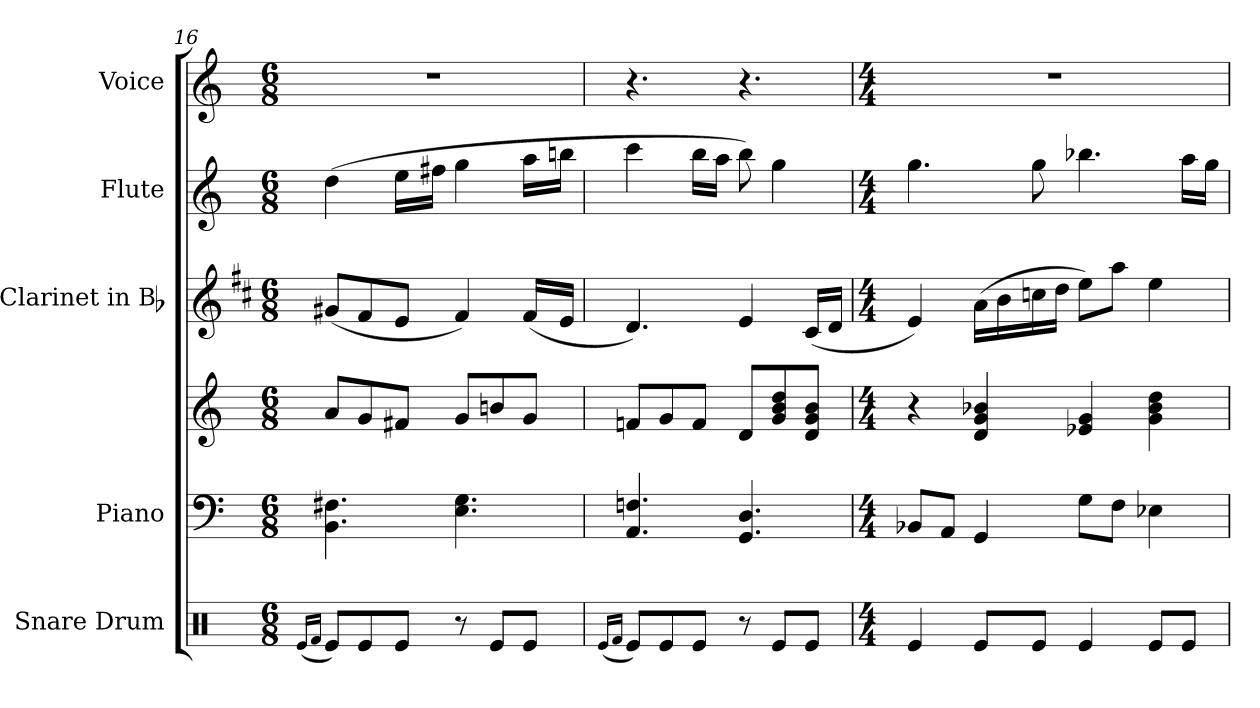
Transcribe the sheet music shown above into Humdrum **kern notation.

**kern	**kern	**kern	**kern	**kern	**kern
*part5	*part4	*part4	*part3	*part2	*part1
*staff6	*staff5	*staff4	*staff3	*staff2	*staff1
*I"Snare Drum	*I"Piano	*	*I"Clarinet in Bb	*I"Flute	*I"Voice
*I'S. D.	*I'Pno.	*	*I'Cl.	*I'Fl.	*I'Voice
*clefX	*clefF4	*clefG2	*clefG2	*clefG2	*clefG2
*	*	*	*ITrd1c2	*	*
*k[]	*k[]	*k[]	*k[]	*k[]	*k[]
*C:	*C:	*C:	*C:	*C:	*C:
*M6/8	*M6/8	*M6/8	*M6/8	*M6/8	*M6/8
=16	=16	=16	=16	=16	=16
(16qRei/LL	.	.	.	.	.
16qRfi/JJ	.	.	.	.	.
!	!	!	!	!	!LO:N:vis=1
8Rei/L)	4.BBi\ 4.F#Xi	8ai/L	(8f#Xi/L	(4ddi\	2.r
8Rei/	.	8gi/	8ei/	.	.
8Rei/J	.	8f#Xi/J	8di/J	16eei\LL	.
.	.	.	.	16ff#Xi\JJ	.
8r	4.Ei\ 4.Gi	8gi/L	4ei/)	4ggi\	.
8Rei/L	.	8bni/	.	.	.
8Rei/J	.	8gi/J	(16ei/LL	16aai\LL	.
.	.	.	16di/JJ	16bbni\JJ	.
=17	=17	=17	=17	=17	=17
(16qRei/LL	.	.	.	.	.
16qRfi/JJ	.	.	.	.	.
8Rei/L)	4.AAi/ 4.Fni	8fni/L	4.ci/)	4ccci\	4.r
8Rei/	.	8gi/	.	.	.
8Rei/J	.	8fi/J	.	16bbi\LL	.
.	.	.	.	16aai\JJ	.
8r	4.GGi/ 4.Di	8di/L	4di/	8bbi\)	4.r
8Rei/L	.	8gi/ 8bi 8ddi	.	4ggi\	.
8Rei/J	.	8di/ 8gi 8biJ	(16Bi/LL	.	.
.	.	.	16ci/JJ	.	.
!!LO:LB:g=z
=18	=18	=18	=18	=18	=18
*M4/4	*M4/4	*M4/4	*M4/4	*M4/4	*M4/4
*MM112	*	*	*	*	*MM112
4Rei/	8BB-Xi/L	4r	4di/)	4.ggi\	1r
.	8AAi/J	.	.	.	.
8Rei/L	4GGi/	4di/ 4gi 4b-Xi	(16gi\LL	.	.
.	.	.	16ai\	.	.
8Rei/J	.	.	16b-Xi\	8ggi\	.
.	.	.	16cci\JJ	.	.
4Rei/	8Gi\L	4e-Xi/ 4gi	8ddi\L)	4.bb-Xi\	.
.	8Fi\J	.	8ggi\J	.	.
8Rei/L	4E-Xi\	4gi\ 4b-i 4ddi	4ddi\	.	.
8Rei/J	.	.	.	16aai\LL	.
.	.	.	.	16ggi\JJ	.
=	=	=	=	=	=
*-	*-	*-	*-	*-	*-
